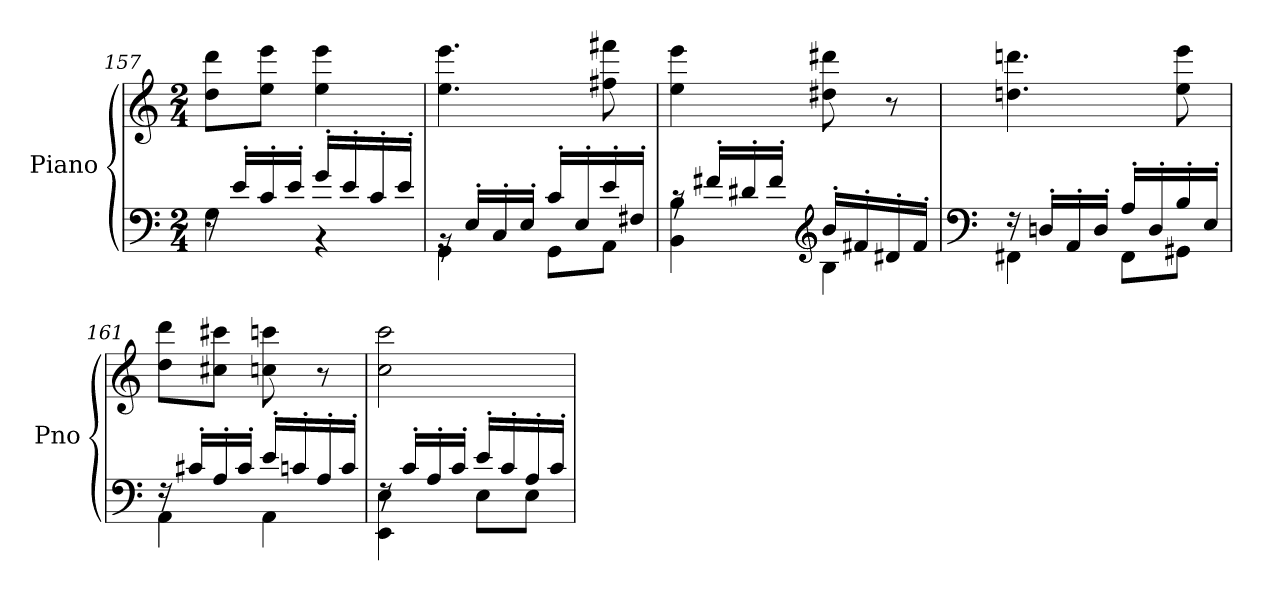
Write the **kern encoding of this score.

**kern	**kern
*part1	*part1
*staff2	*staff1
*I"Piano	*
*I'Pno	*
!!LO:LB:g=z
*clefF4	*clefG2
*k[]	*k[]
*M2/4	*M2/4
=157	=157
*^	*
16rF	4G\	8dd\ 8ddd\L
16e'/LL	.	.
16c'/	.	8ee\ 8eee\J
16e'/JJ	.	.
16g'/LL	4r	4ee\ 4eee\
16e'/	.	.
16c'/	.	.
16e'/JJ	.	.
=158	=158	=158
16rBB	4GG\	4.ee\ 4.eee\
16E'/LL	.	.
16C'/	.	.
16E'/JJ	.	.
16c'/LL	8GG\L	.
16E'/	.	.
16e'/	8AA\J	8ff#X\ 8fff#X\
16F#X'/JJ	.	.
=159	=159	=159
16rc	4BB\ 4B\	4ee\ 4eee\
16f#X'/LL	.	.
16d#X'/	.	.
16f#'/JJ	.	.
*clefG2	*	*
16b'/LL	4B\	8dd#X\ 8ddd#X\
16f#X'/	.	.
16d#X'/	.	8r
16f#'/JJ	.	.
=160	=160	=160
*clefF4	*	*
16rF	4FF#X\	4.ddn\ 4.dddn\
16Dn'/LL	.	.
16AA'/	.	.
16D'/JJ	.	.
16A'/LL	8FF#\L	.
16D'/	.	.
16B'/	8GG#X\J	8ee\ 8eee\
16E'/JJ	.	.
!!LO:LB:g=z
=161	=161	=161
16rF	4AA\	8dd\ 8ddd\L
16c#X'/LL	.	.
16A'/	.	8cc#X\ 8ccc#X\J
16c#'/JJ	.	.
16e'/LL	4AA\	8ccn\ 8cccn\
16cn'/	.	.
16A'/	.	8r
16c'/JJ	.	.
=162	=162	=162
16rF	4EE\ 4E\	2cc\ 2ccc\
16c'/LL	.	.
16A'/	.	.
16c'/JJ	.	.
16e'/LL	8E\L	.
16c'/	.	.
16A'/	8E\J	.
16c'/JJ	.	.
*v	*v	*
=	=
*-	*-
